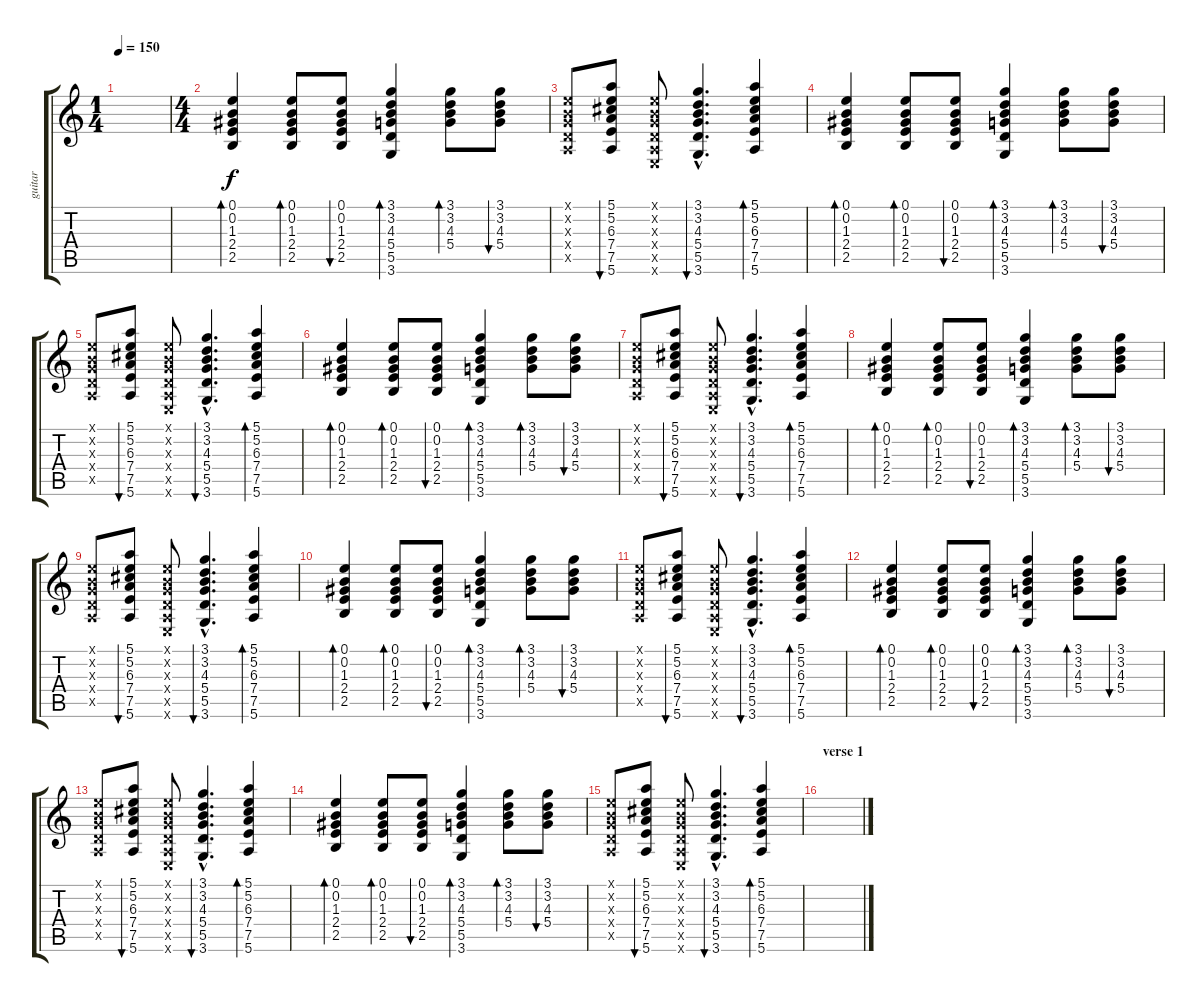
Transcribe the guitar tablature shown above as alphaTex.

\track ("guitar" "guitar") {instrument electricguitarclean}
\staff {score tabs}
\tuning (E4 B3 G3 D3 A2 E2) {hide}
\ts (1 4)
\tempo 150
\clef g2
\ks c
|
\ts (4 4)
(0.1 0.2 1.3 2.4 2.5).4{bd 60} (0.1 0.2 1.3 2.4 2.5).8{bd 60} (0.1 0.2 1.3 2.4 2.5).8{bu 60} (3.1 3.2 4.3 5.4 5.5 3.6).4{bd 60} (3.1 3.2 4.3 5.4).8{bd 60} (3.1 3.2 4.3 5.4).8{bu 60} |
(0.1{x} 0.2{x} 0.3{x} 0.4{x} 0.5{x}).8 (5.1 5.2 6.3 7.4 7.5 5.6).8{bu 60} (0.1{x} 0.2{x} 0.3{x} 0.4{x} 0.5{x} 0.6{x}).8 (3.1{hac} 3.2{hac} 4.3{hac} 5.4{hac} 5.5{hac} 3.6{hac}).4{d bu 60} (5.1 5.2 6.3 7.4 7.5 5.6).4{bd 60} |
(0.1 0.2 1.3 2.4 2.5).4{bd 60} (0.1 0.2 1.3 2.4 2.5).8{bd 60} (0.1 0.2 1.3 2.4 2.5).8{bu 60} (3.1 3.2 4.3 5.4 5.5 3.6).4{bd 60} (3.1 3.2 4.3 5.4).8{bd 60} (3.1 3.2 4.3 5.4).8{bu 60} |
(0.1{x} 0.2{x} 0.3{x} 0.4{x} 0.5{x}).8 (5.1 5.2 6.3 7.4 7.5 5.6).8{bu 60} (0.1{x} 0.2{x} 0.3{x} 0.4{x} 0.5{x} 0.6{x}).8 (3.1{hac} 3.2{hac} 4.3{hac} 5.4{hac} 5.5{hac} 3.6{hac}).4{d bu 60} (5.1 5.2 6.3 7.4 7.5 5.6).4{bd 60} |
(0.1 0.2 1.3 2.4 2.5).4{bd 60} (0.1 0.2 1.3 2.4 2.5).8{bd 60} (0.1 0.2 1.3 2.4 2.5).8{bu 60} (3.1 3.2 4.3 5.4 5.5 3.6).4{bd 60} (3.1 3.2 4.3 5.4).8{bd 60} (3.1 3.2 4.3 5.4).8{bu 60} |
(0.1{x} 0.2{x} 0.3{x} 0.4{x} 0.5{x}).8 (5.1 5.2 6.3 7.4 7.5 5.6).8{bu 60} (0.1{x} 0.2{x} 0.3{x} 0.4{x} 0.5{x} 0.6{x}).8 (3.1{hac} 3.2{hac} 4.3{hac} 5.4{hac} 5.5{hac} 3.6{hac}).4{d bu 60} (5.1 5.2 6.3 7.4 7.5 5.6).4{bd 60} |
(0.1 0.2 1.3 2.4 2.5).4{bd 60} (0.1 0.2 1.3 2.4 2.5).8{bd 60} (0.1 0.2 1.3 2.4 2.5).8{bu 60} (3.1 3.2 4.3 5.4 5.5 3.6).4{bd 60} (3.1 3.2 4.3 5.4).8{bd 60} (3.1 3.2 4.3 5.4).8{bu 60} |
(0.1{x} 0.2{x} 0.3{x} 0.4{x} 0.5{x}).8 (5.1 5.2 6.3 7.4 7.5 5.6).8{bu 60} (0.1{x} 0.2{x} 0.3{x} 0.4{x} 0.5{x} 0.6{x}).8 (3.1{hac} 3.2{hac} 4.3{hac} 5.4{hac} 5.5{hac} 3.6{hac}).4{d bu 60} (5.1 5.2 6.3 7.4 7.5 5.6).4{bd 60} |
(0.1 0.2 1.3 2.4 2.5).4{bd 60} (0.1 0.2 1.3 2.4 2.5).8{bd 60} (0.1 0.2 1.3 2.4 2.5).8{bu 60} (3.1 3.2 4.3 5.4 5.5 3.6).4{bd 60} (3.1 3.2 4.3 5.4).8{bd 60} (3.1 3.2 4.3 5.4).8{bu 60} |
(0.1{x} 0.2{x} 0.3{x} 0.4{x} 0.5{x}).8 (5.1 5.2 6.3 7.4 7.5 5.6).8{bu 60} (0.1{x} 0.2{x} 0.3{x} 0.4{x} 0.5{x} 0.6{x}).8 (3.1{hac} 3.2{hac} 4.3{hac} 5.4{hac} 5.5{hac} 3.6{hac}).4{d bu 60} (5.1 5.2 6.3 7.4 7.5 5.6).4{bd 60} |
(0.1 0.2 1.3 2.4 2.5).4{bd 60} (0.1 0.2 1.3 2.4 2.5).8{bd 60} (0.1 0.2 1.3 2.4 2.5).8{bu 60} (3.1 3.2 4.3 5.4 5.5 3.6).4{bd 60} (3.1 3.2 4.3 5.4).8{bd 60} (3.1 3.2 4.3 5.4).8{bu 60} |
(0.1{x} 0.2{x} 0.3{x} 0.4{x} 0.5{x}).8 (5.1 5.2 6.3 7.4 7.5 5.6).8{bu 60} (0.1{x} 0.2{x} 0.3{x} 0.4{x} 0.5{x} 0.6{x}).8 (3.1{hac} 3.2{hac} 4.3{hac} 5.4{hac} 5.5{hac} 3.6{hac}).4{d bu 60} (5.1 5.2 6.3 7.4 7.5 5.6).4{bd 60} |
(0.1 0.2 1.3 2.4 2.5).4{bd 60} (0.1 0.2 1.3 2.4 2.5).8{bd 60} (0.1 0.2 1.3 2.4 2.5).8{bu 60} (3.1 3.2 4.3 5.4 5.5 3.6).4{bd 60} (3.1 3.2 4.3 5.4).8{bd 60} (3.1 3.2 4.3 5.4).8{bu 60} |
(0.1{x} 0.2{x} 0.3{x} 0.4{x} 0.5{x}).8 (5.1 5.2 6.3 7.4 7.5 5.6).8{bu 60} (0.1{x} 0.2{x} 0.3{x} 0.4{x} 0.5{x} 0.6{x}).8 (3.1{hac} 3.2{hac} 4.3{hac} 5.4{hac} 5.5{hac} 3.6{hac}).4{d bu 60} (5.1 5.2 6.3 7.4 7.5 5.6).4{bd 60} |
\section ("" "verse 1")
